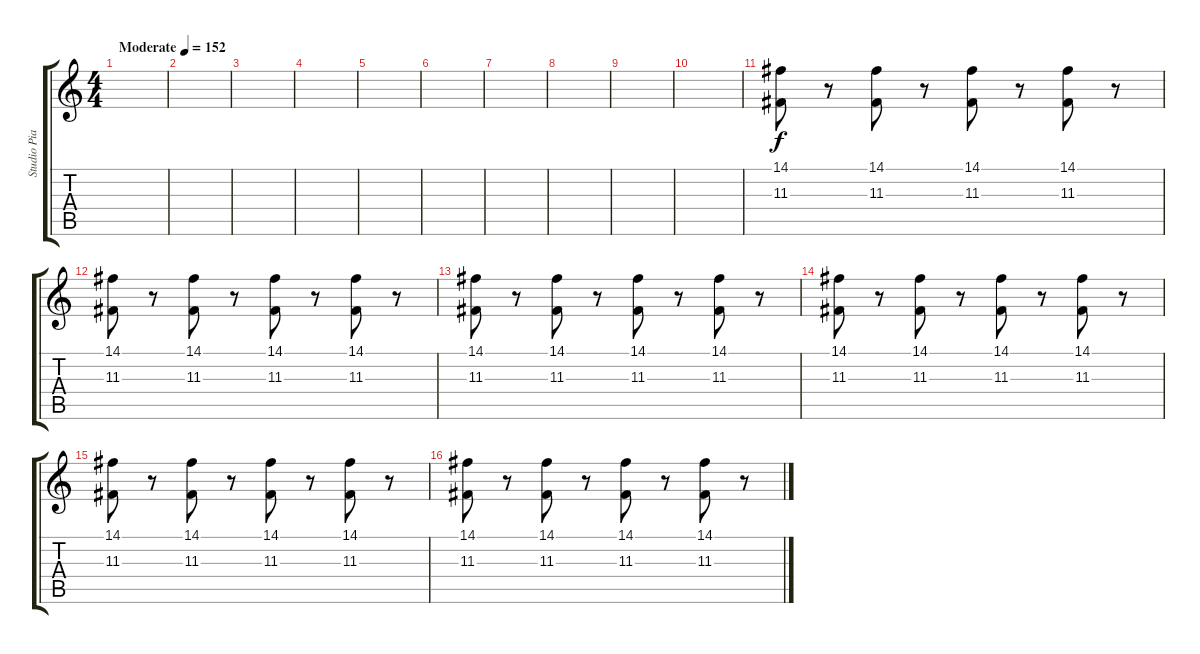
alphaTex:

\track ("Studio Piano" "Studio Pia") {instrument acousticgrandpiano}
\staff {score tabs}
\tuning (E4 B3 G3 D3 A2 E2) {hide}
\ts (4 4)
\tempo (152 "Moderate")
\clef g2
\ks c
|
|
|
|
|
|
|
|
|
|
(14.1 11.3).8 r.8 (14.1 11.3).8 r.8 (14.1 11.3).8 r.8 (14.1 11.3).8 r.8 |
(14.1 11.3).8 r.8 (14.1 11.3).8 r.8 (14.1 11.3).8 r.8 (14.1 11.3).8 r.8 |
(14.1 11.3).8 r.8 (14.1 11.3).8 r.8 (14.1 11.3).8 r.8 (14.1 11.3).8 r.8 |
(14.1 11.3).8 r.8 (14.1 11.3).8 r.8 (14.1 11.3).8 r.8 (14.1 11.3).8 r.8 |
(14.1 11.3).8 r.8 (14.1 11.3).8 r.8 (14.1 11.3).8 r.8 (14.1 11.3).8 r.8 |
(14.1 11.3).8 r.8 (14.1 11.3).8 r.8 (14.1 11.3).8 r.8 (14.1 11.3).8 r.8
